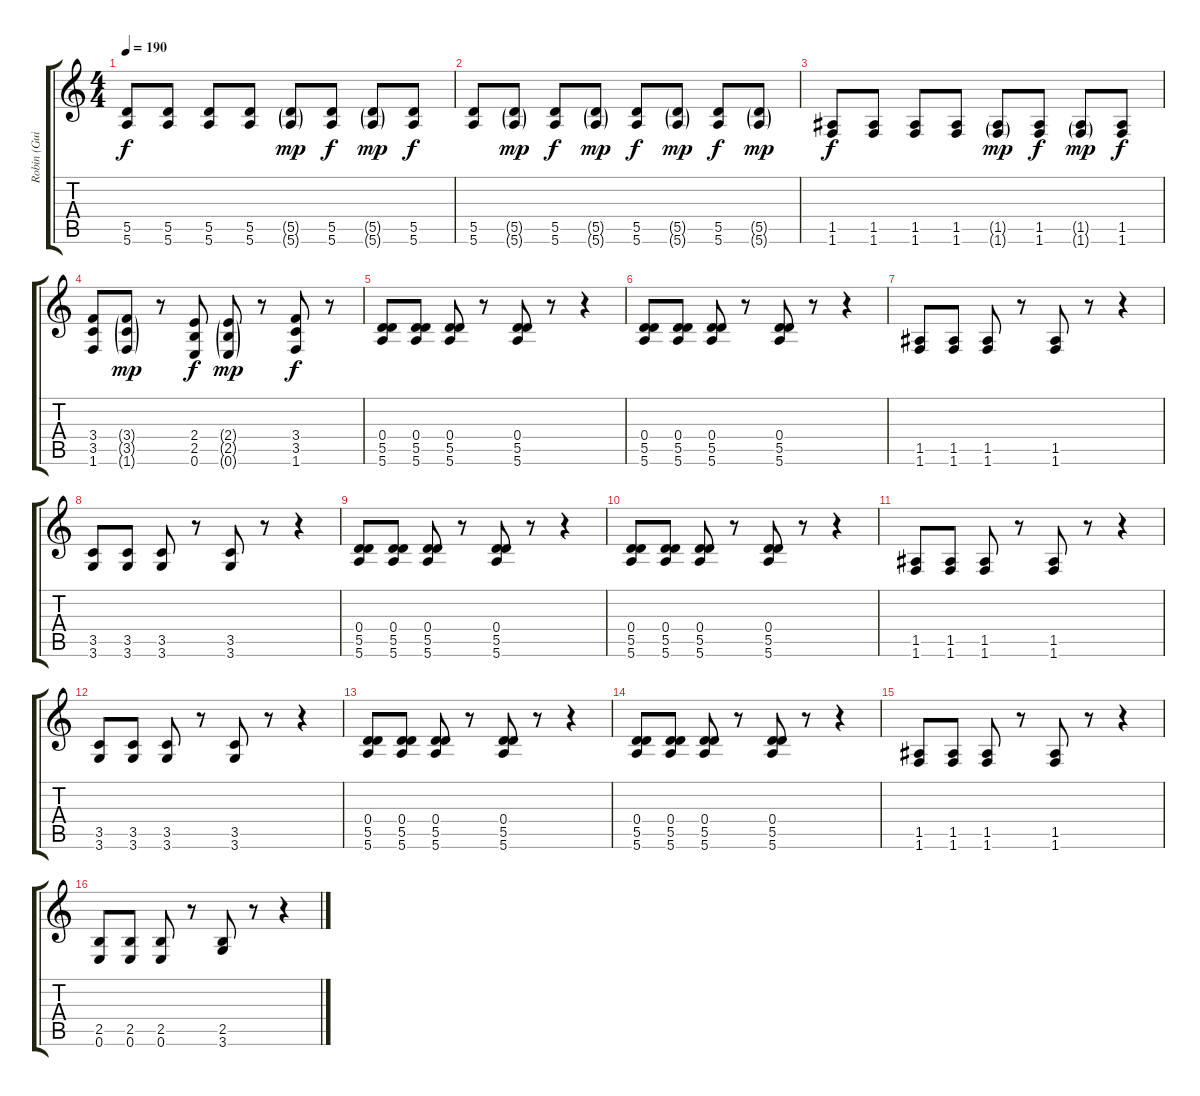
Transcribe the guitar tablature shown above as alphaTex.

\track ("Robin (Guitar)" "Robin (Gui") {instrument distortionguitar}
\staff {score tabs}
\tuning (E4 B3 G3 D3 A2 E2) {hide}
\ts (4 4)
\tempo 190
\clef g2
\ks c
(5.5 5.6).8{dy f} (5.5 5.6).8 (5.5 5.6).8 (5.5 5.6).8 (5.5{g} 5.6{g}).8{dy mp} (5.5 5.6).8{dy f} (5.5{g} 5.6{g}).8{dy mp} (5.5 5.6).8{dy f} |
(5.5 5.6).8 (5.5{g} 5.6{g}).8{dy mp} (5.5 5.6).8{dy f} (5.5{g} 5.6{g}).8{dy mp} (5.5 5.6).8{dy f} (5.5{g} 5.6{g}).8{dy mp} (5.5 5.6).8{dy f} (5.5{g} 5.6{g}).8{dy mp} |
(1.5 1.6).8{dy f} (1.5 1.6).8 (1.5 1.6).8 (1.5 1.6).8 (1.5{g} 1.6{g}).8{dy mp} (1.5 1.6).8{dy f} (1.5{g} 1.6{g}).8{dy mp} (1.5 1.6).8{dy f} |
(3.4 3.5 1.6).8 (3.4{g} 3.5{g} 1.6{g}).8{dy mp} r.8 (2.4 2.5 0.6).8{dy f} (2.4{g} 2.5{g} 0.6{g}).8{dy mp} r.8 (3.4 3.5 1.6).8{dy f} r.8 |
(0.4 5.5 5.6).8 (0.4 5.5 5.6).8 (0.4 5.5 5.6).8 r.8 (0.4 5.5 5.6).8 r.8 r.4 |
(0.4 5.5 5.6).8 (0.4 5.5 5.6).8 (0.4 5.5 5.6).8 r.8 (0.4 5.5 5.6).8 r.8 r.4 |
(1.5 1.6).8 (1.5 1.6).8 (1.5 1.6).8 r.8 (1.5 1.6).8 r.8 r.4 |
(3.5 3.6).8 (3.5 3.6).8 (3.5 3.6).8 r.8 (3.5 3.6).8 r.8 r.4 |
(0.4 5.5 5.6).8 (0.4 5.5 5.6).8 (0.4 5.5 5.6).8 r.8 (0.4 5.5 5.6).8 r.8 r.4 |
(0.4 5.5 5.6).8 (0.4 5.5 5.6).8 (0.4 5.5 5.6).8 r.8 (0.4 5.5 5.6).8 r.8 r.4 |
(1.5 1.6).8 (1.5 1.6).8 (1.5 1.6).8 r.8 (1.5 1.6).8 r.8 r.4 |
(3.5 3.6).8 (3.5 3.6).8 (3.5 3.6).8 r.8 (3.5 3.6).8 r.8 r.4 |
(0.4 5.5 5.6).8 (0.4 5.5 5.6).8 (0.4 5.5 5.6).8 r.8 (0.4 5.5 5.6).8 r.8 r.4 |
(0.4 5.5 5.6).8 (0.4 5.5 5.6).8 (0.4 5.5 5.6).8 r.8 (0.4 5.5 5.6).8 r.8 r.4 |
(1.5 1.6).8 (1.5 1.6).8 (1.5 1.6).8 r.8 (1.5 1.6).8 r.8 r.4 |
(2.5 0.6).8 (2.5 0.6).8 (2.5 0.6).8 r.8 (2.5 3.6).8 r.8 r.4
